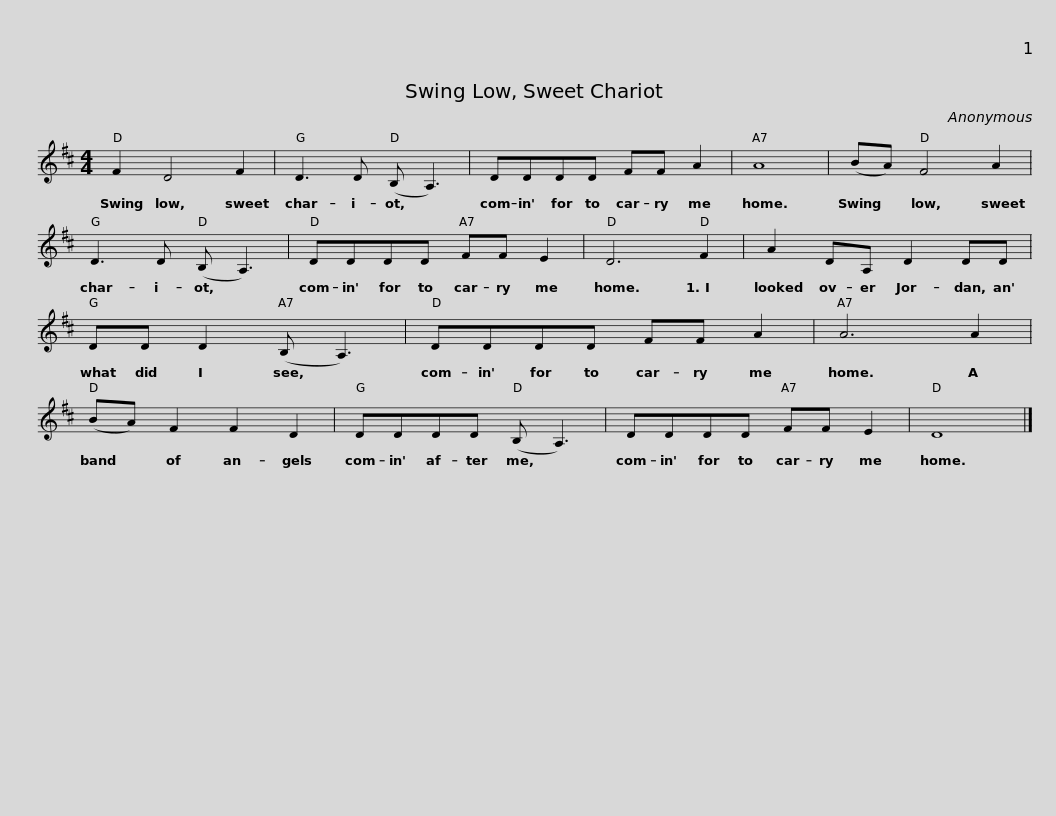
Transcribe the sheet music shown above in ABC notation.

X:1
L:1/8
M:4/4
I:linebreak $
K:D
V:1 treble
V:1
 F2 D4 F2 | D3 D (B, A,3) | DDDD FF A2 | A8 | (BA) F4 A2 |$ %5
 D3 D (B, A,3) | DDDD FF E2 | D6 F2 | A2 DA, D2 DD | DD D2 (B, A,3) |$ %10
 DDDD FF A2 | A6 A2 | (BA) F2 F2 D2 | DDDD (B, A,3) |$ DDDD FF E2 | %15
 D8 |] %16
